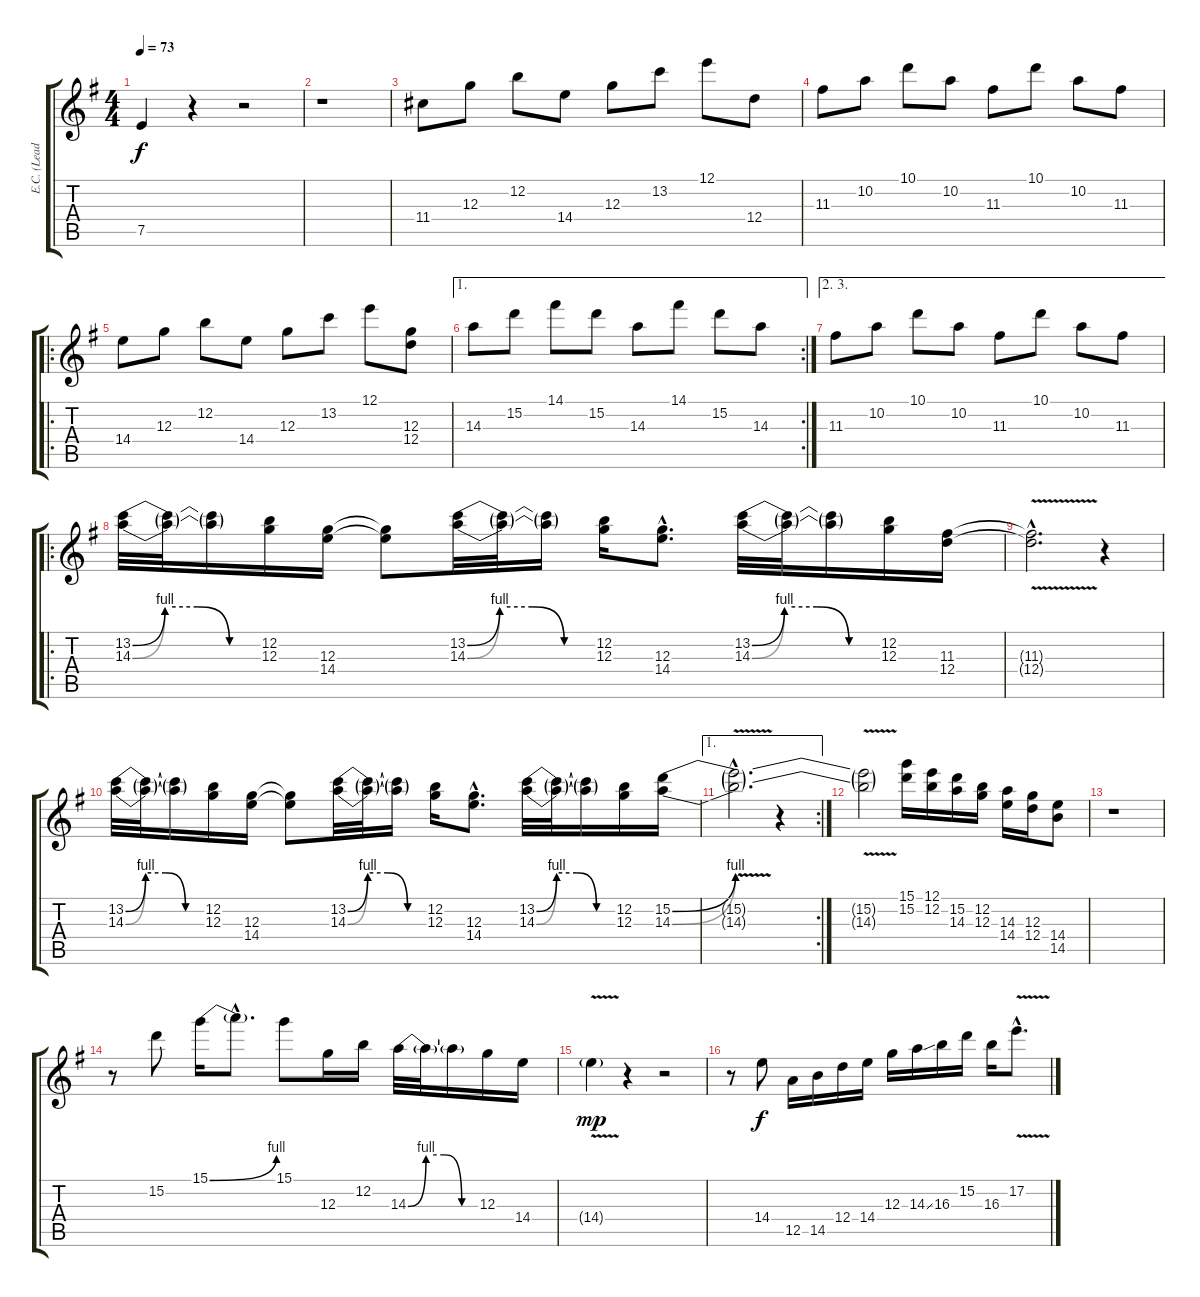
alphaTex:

\track ("E.C. (Lead)" "E.C. (Lead") {instrument electricguitarclean}
\staff {score tabs}
\tuning (E4 B3 G3 D3 A2 E2) {hide}
\ts (4 4)
\tempo 73
\clef g2
\ks g
7.5.4{dy f} r.4 r.2 |
r.1 |
11.4.8 12.3.8 12.2.8 14.4.8 12.3.8 13.2.8 12.1.8 12.4.8 |
11.3.8 10.2.8 10.1.8 10.2.8 11.3.8 10.1.8 10.2.8 11.3.8 |
\ro
14.4.8 12.3.8 12.2.8 14.4.8 12.3.8 13.2.8 12.1.8 (12.3 12.4).8 |
\ae 1
\rc 2
14.3.8 15.2.8 14.1.8 15.2.8 14.3.8 14.1.8 15.2.8 14.3.8 |
\ae (2 3)
11.3.8 10.2.8 10.1.8 10.2.8 11.3.8 10.1.8 10.2.8 11.3.8 |
\ro
(13.2{be (custom 0 0 15 4 30 4 45 0 60 0)} 14.3{be (custom 0 0 15 4 30 4 45 0 60 0)}).32 (13.2{t} 14.3{t}).32 (13.2{t} 14.3{t}).16 (12.2 12.3).16 (12.3 14.4).16 (12.3{t} 14.4{t}).8 (13.2{be (custom 0 0 15 4 30 4 45 0 60 0)} 14.3{be (custom 0 0 15 4 30 4 45 0 60 0)}).32 (13.2{t} 14.3{t}).32 (13.2{t} 14.3{t}).16 (12.2 12.3).16 (12.3{hac} 14.4{hac}).8{d} (13.2{be (custom 0 0 15 4 30 4 45 0 60 0)} 14.3{be (custom 0 0 15 4 30 4 45 0 60 0)}).32 (13.2{t} 14.3{t}).32 (13.2{t} 14.3{t}).16 (12.2 12.3).16 (11.3 12.4).16 |
(11.3{v hac t} 12.4{v hac t}).2{d} r.4 |
(13.2{be (custom 0 0 15 4 30 4 45 0 60 0)} 14.3{be (custom 0 0 15 4 30 4 45 0 60 0)}).32 (13.2{t} 14.3{t}).32 (13.2{t} 14.3{t}).16 (12.2 12.3).16 (12.3 14.4).16 (12.3{t} 14.4{t}).8 (13.2{be (custom 0 0 15 4 30 4 45 0 60 0)} 14.3{be (custom 0 0 15 4 30 4 45 0 60 0)}).32 (13.2{t} 14.3{t}).32 (13.2{t} 14.3{t}).16 (12.2 12.3).16 (12.3{hac} 14.4{hac}).8{d} (13.2{be (custom 0 0 15 4 30 4 45 0 60 0)} 14.3{be (custom 0 0 15 4 30 4 45 0 60 0)}).32 (13.2{t} 14.3{t}).32 (13.2{t} 14.3{t}).16 (12.2 12.3).16 (15.2{be (bend 0 0 60 4)} 14.3{be (bend 0 0 60 4)}).16 |
\ae 1
\rc 2
(15.2{v hac t} 14.3{v hac t}).2{d} r.4 |
(15.2{v t} 14.3{v t}).2 (15.1 15.2).16 (12.1 12.2).16 (15.2 14.3).16 (12.2 12.3).16 (14.3 14.4).16 (12.3 12.4).16 (14.4 14.5).8 |
r.1 |
r.8 15.2.8 15.1{be (bend 0 0 60 4)}.16 15.1{hac t}.8{d} 15.1.8 12.3.16 12.2.16 14.3{be (custom 0 0 15 4 30 4 45 0 60 0)}.32 14.3{t}.32 14.3{t}.16 12.3.16 14.4.16 |
14.4{v g}.4{dy mp} r.4 r.2 |
r.8 14.4.8{dy f} 12.5.16 14.5.16 12.4.16 14.4.16 12.3.16 14.3{ss}.16 16.3.16 15.2.16 16.3.16 17.2{v hac}.8{d}
